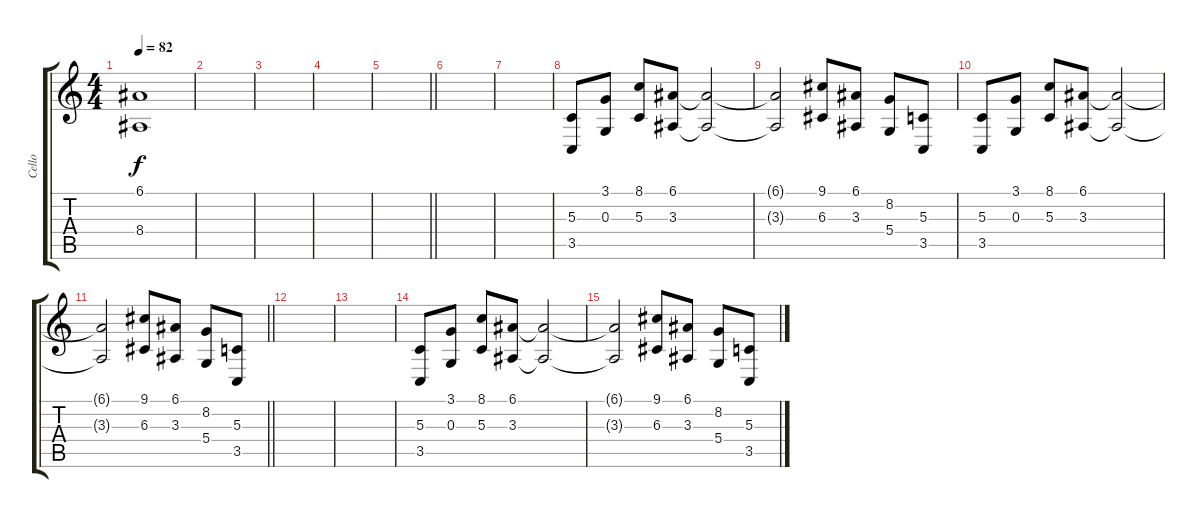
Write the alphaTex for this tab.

\track ("Cello" "Cello") {instrument cello}
\staff {score tabs}
\tuning (E4 B3 G3 D3 A2 E2) {hide}
\ts (4 4)
\tempo 82
\clef g2
\ks c
(6.1{t} 8.4{t}).1{dy f} |
|
|
|
\barLineRight lightlight
|
|
|
(5.3 3.5).8 (3.1 0.3).8 (8.1 5.3).8 (6.1 3.3).8 (6.1{t} 3.3{t}).2 |
(6.1{t} 3.3{t}).2 (9.1 6.3).8 (6.1 3.3).8 (8.2 5.4).8 (5.3 3.5).8 |
(5.3 3.5).8 (3.1 0.3).8 (8.1 5.3).8 (6.1 3.3).8 (6.1{t} 3.3{t}).2 |
\barLineRight lightlight
(6.1{t} 3.3{t}).2 (9.1 6.3).8 (6.1 3.3).8 (8.2 5.4).8 (5.3 3.5).8 |
|
|
(5.3 3.5).8 (3.1 0.3).8 (8.1 5.3).8 (6.1 3.3).8 (6.1{t} 3.3{t}).2 |
(6.1{t} 3.3{t}).2 (9.1 6.3).8 (6.1 3.3).8 (8.2 5.4).8 (5.3 3.5).8
